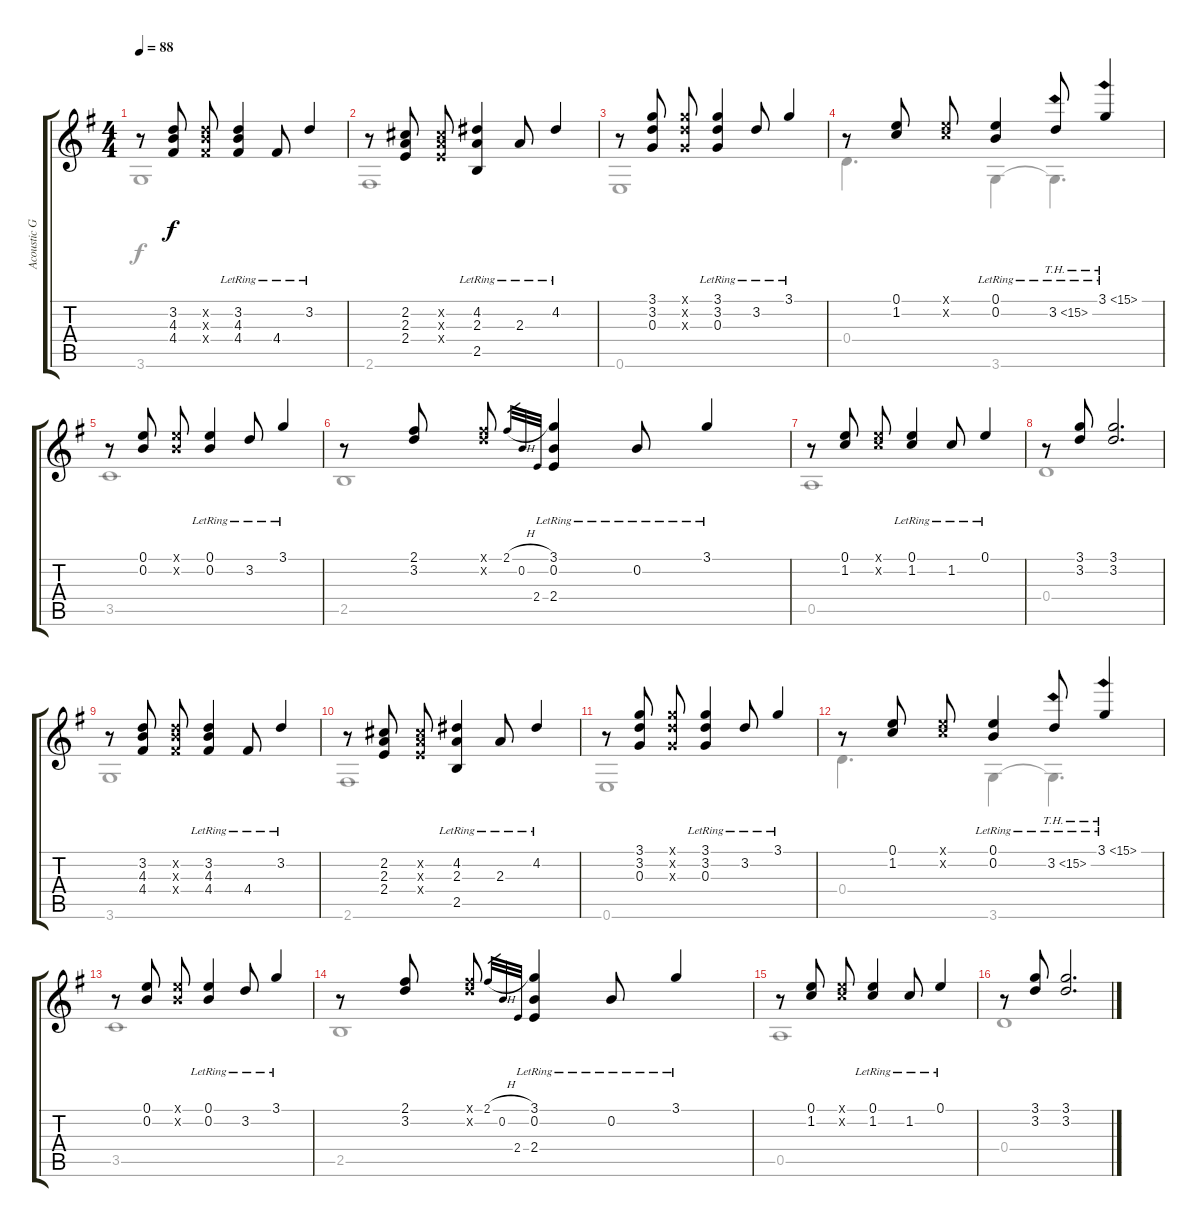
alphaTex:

\track ("Acoustic Guitar (Nylon) Standard Tuning" "Acoustic G") {instrument acousticguitarnylon}
\staff {score tabs}
\tuning (E4 B3 G3 D3 A2 E2) {hide}
\voice
\ts (4 4)
\tempo 88
\clef g2
\ks g
r.8{dy f} (3.2 4.3 4.4).8 (3.2{x} 4.3{x} 4.4{x}).8 (3.2{lr} 4.3{lr} 4.4{lr}).4 4.4{lr}.8 3.2{lr}.4 |
r.8 (2.2 2.3 2.4).8 (2.2{x} 2.3{x} 2.4{x}).8 (4.2{lr} 2.3{lr} 2.5{lr}).4 2.3{lr}.8 4.2{lr}.4 |
r.8 (3.1 3.2 0.3).8 (3.1{x} 3.2{x} 0.3{x}).8 (3.1{lr} 3.2{lr} 0.3{lr}).4 3.2{lr}.8 3.1{lr}.4 |
r.8 (0.1 1.2).8 (0.1{x} 1.2{x}).8 (0.1{lr} 0.2{lr}).4 3.2{th 12 lr}.8 3.1{th 12 lr}.4 |
r.8 (0.1 0.2).8 (0.1{x} 0.2{x}).8 (0.1{lr} 0.2{lr}).4 3.2{lr}.8 3.1{lr}.4 |
r.8 (2.1 3.2).8 (2.1{x} 3.2{x}).8 2.1{h}.32{gr} 0.2.32{gr} 2.4.32{gr} (3.1{lr} 0.2{lr} 2.4{lr}).4 0.2{lr}.8 3.1{lr}.4 |
r.8 (0.1 1.2).8 (0.1{x} 1.2{x}).8 (0.1{lr} 1.2{lr}).4 1.2{lr}.8 0.1{lr}.4 |
r.8 (3.1 3.2).8 (3.1 3.2).2{d} |
r.8 (3.2 4.3 4.4).8 (3.2{x} 4.3{x} 4.4{x}).8 (3.2{lr} 4.3{lr} 4.4{lr}).4 4.4{lr}.8 3.2{lr}.4 |
r.8 (2.2 2.3 2.4).8 (2.2{x} 2.3{x} 2.4{x}).8 (4.2{lr} 2.3{lr} 2.5{lr}).4 2.3{lr}.8 4.2{lr}.4 |
r.8 (3.1 3.2 0.3).8 (3.1{x} 3.2{x} 0.3{x}).8 (3.1{lr} 3.2{lr} 0.3{lr}).4 3.2{lr}.8 3.1{lr}.4 |
r.8 (0.1 1.2).8 (0.1{x} 1.2{x}).8 (0.1{lr} 0.2{lr}).4 3.2{th 12 lr}.8 3.1{th 12 lr}.4 |
r.8 (0.1 0.2).8 (0.1{x} 0.2{x}).8 (0.1{lr} 0.2{lr}).4 3.2{lr}.8 3.1{lr}.4 |
r.8 (2.1 3.2).8 (2.1{x} 3.2{x}).8 2.1{h}.32{gr} 0.2.32{gr} 2.4.32{gr} (3.1{lr} 0.2{lr} 2.4{lr}).4 0.2{lr}.8 3.1{lr}.4 |
r.8 (0.1 1.2).8 (0.1{x} 1.2{x}).8 (0.1{lr} 1.2{lr}).4 1.2{lr}.8 0.1{lr}.4 |
r.8 (3.1 3.2).8 (3.1 3.2).2{d}
\voice
\clef g2
\ottava regular
\simile none
\ks g
3.6.1{dy f} |
2.6.1 |
0.6.1 |
0.4.4{d} 3.6.4 3.6{t}.4{d} |
3.5.1 |
2.5.1 |
0.5.1 |
0.4.1 |
3.6.1 |
2.6.1 |
0.6.1 |
0.4.4{d} 3.6.4 3.6{t}.4{d} |
3.5.1 |
2.5.1 |
0.5.1 |
0.4.1
